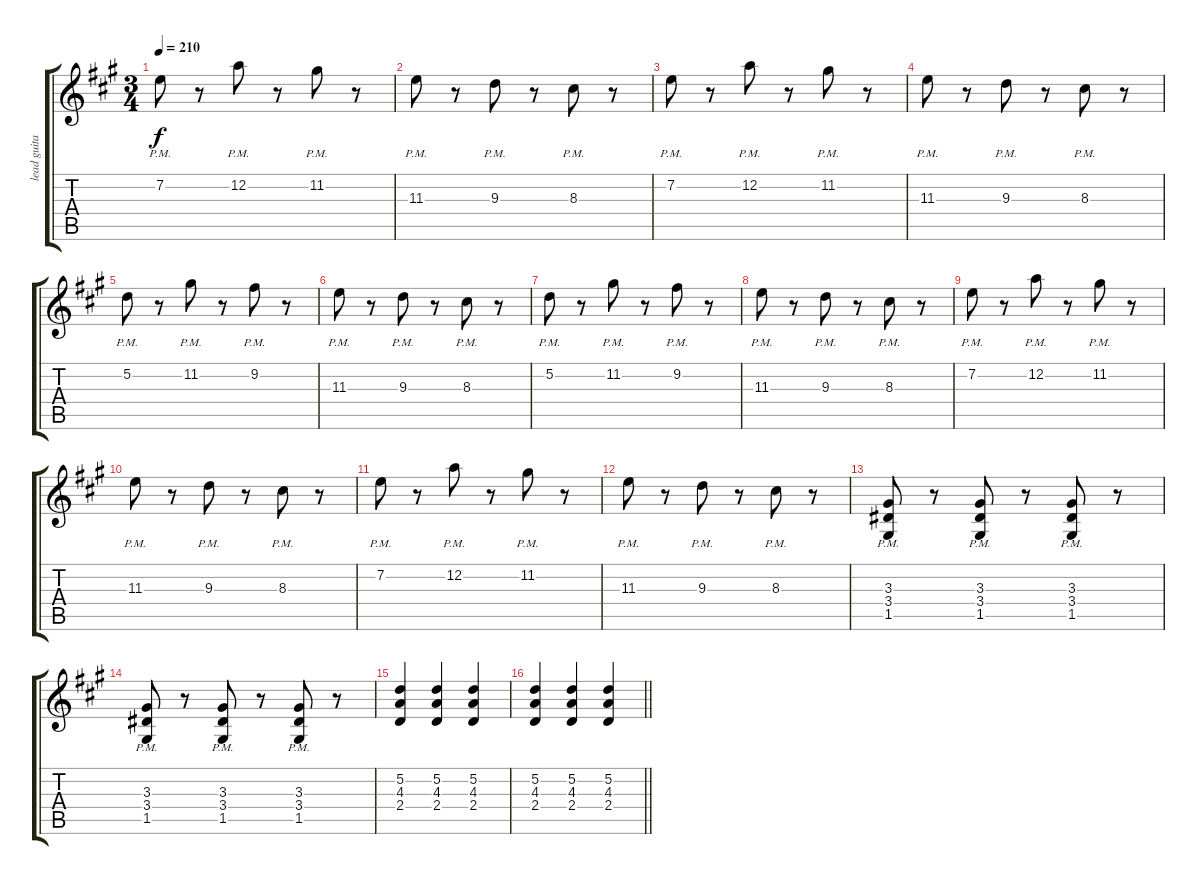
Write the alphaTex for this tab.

\track ("lead guitar 1" "lead guita") {instrument distortionguitar}
\staff {score tabs}
\tuning (D4 A3 F3 C3 G2 C2) {hide}
\ts (3 4)
\tempo 210
\clef g2
\ks a
7.2{pm}.8{dy f} r.8 12.2{pm}.8 r.8 11.2{pm}.8 r.8 |
11.3{pm}.8 r.8 9.3{pm}.8 r.8 8.3{pm}.8 r.8 |
7.2{pm}.8 r.8 12.2{pm}.8 r.8 11.2{pm}.8 r.8 |
11.3{pm}.8 r.8 9.3{pm}.8 r.8 8.3{pm}.8 r.8 |
5.2{pm}.8 r.8 11.2{pm}.8 r.8 9.2{pm}.8 r.8 |
11.3{pm}.8 r.8 9.3{pm}.8 r.8 8.3{pm}.8 r.8 |
5.2{pm}.8 r.8 11.2{pm}.8 r.8 9.2{pm}.8 r.8 |
11.3{pm}.8 r.8 9.3{pm}.8 r.8 8.3{pm}.8 r.8 |
7.2{pm}.8 r.8 12.2{pm}.8 r.8 11.2{pm}.8 r.8 |
11.3{pm}.8 r.8 9.3{pm}.8 r.8 8.3{pm}.8 r.8 |
7.2{pm}.8 r.8 12.2{pm}.8 r.8 11.2{pm}.8 r.8 |
11.3{pm}.8 r.8 9.3{pm}.8 r.8 8.3{pm}.8 r.8 |
(3.3{pm} 3.4{pm} 1.5{pm}).8 r.8 (3.3{pm} 3.4{pm} 1.5{pm}).8 r.8 (3.3{pm} 3.4{pm} 1.5{pm}).8 r.8 |
(3.3{pm} 3.4{pm} 1.5{pm}).8 r.8 (3.3{pm} 3.4{pm} 1.5{pm}).8 r.8 (3.3{pm} 3.4{pm} 1.5{pm}).8 r.8 |
(5.2 4.3 2.4).4 (5.2 4.3 2.4).4 (5.2 4.3 2.4).4 |
\barLineRight lightlight
(5.2 4.3 2.4).4 (5.2 4.3 2.4).4 (5.2 4.3 2.4).4
